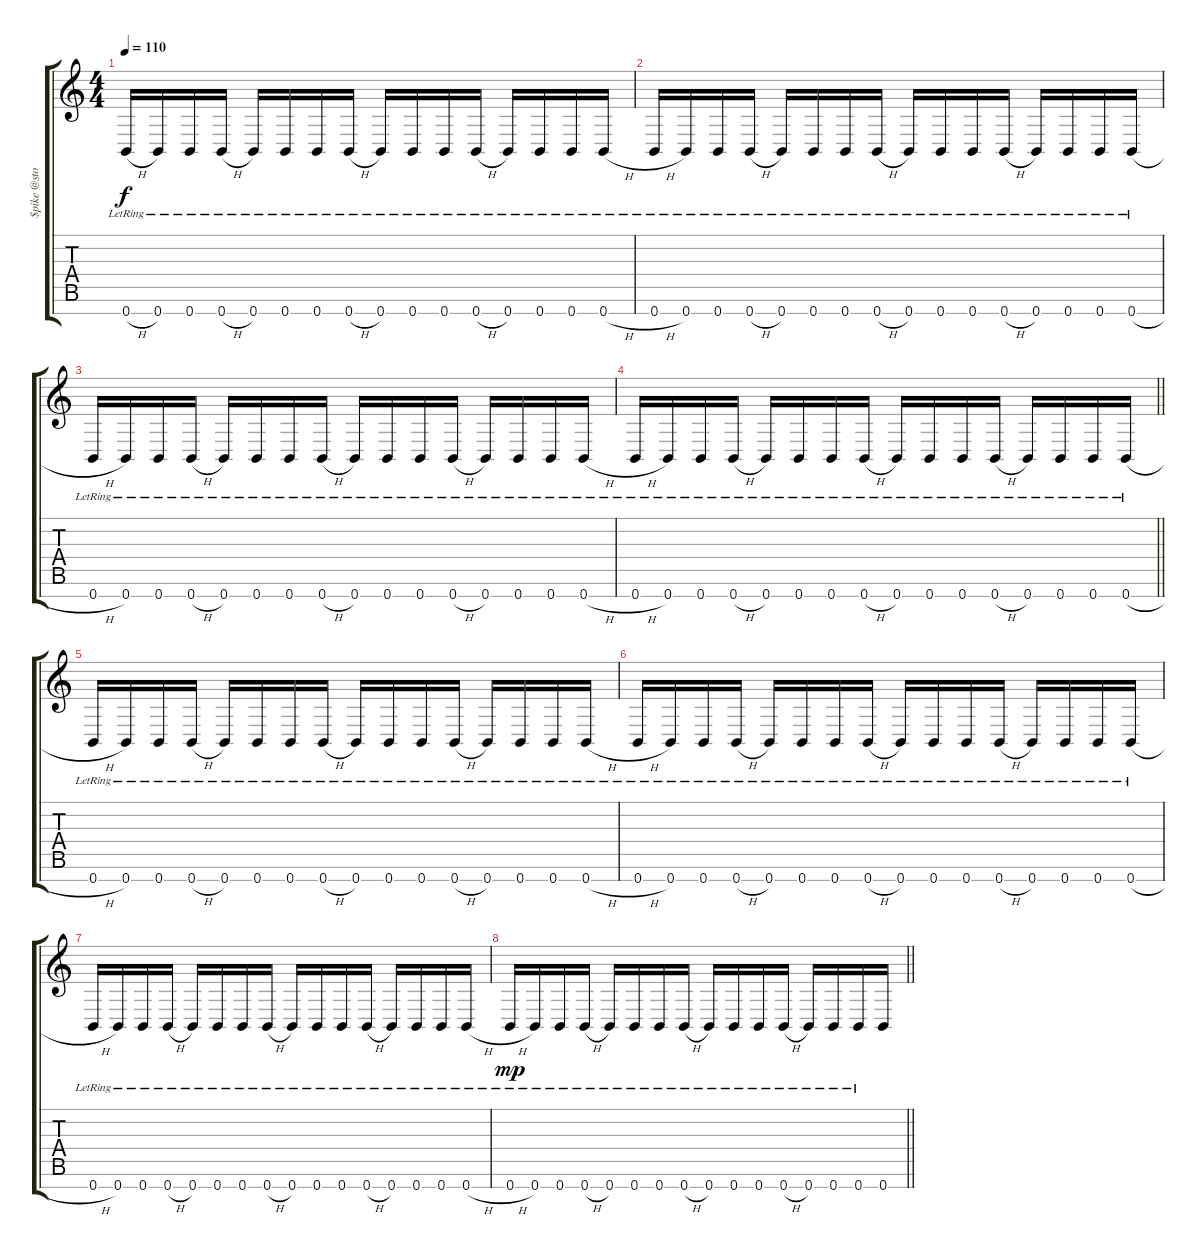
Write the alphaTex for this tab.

\track ("$pike @ston" "$pike @sto") {instrument distortionguitar}
\staff {score tabs}
\tuning (E4 B3 G3 D3 A2 E2 B1) {hide}
\ts (4 4)
\tempo 110
\clef g2
\ks c
0.7{h lr}.16{dy f} 0.7{lr}.16 0.7{lr}.16 0.7{h lr}.16 0.7{lr}.16 0.7{lr}.16 0.7{lr}.16 0.7{h lr}.16 0.7{lr}.16 0.7{lr}.16 0.7{lr}.16 0.7{h lr}.16 0.7{lr}.16 0.7{lr}.16 0.7{lr}.16 0.7{h lr}.16 |
0.7{h lr}.16 0.7{lr}.16 0.7{lr}.16 0.7{h lr}.16 0.7{lr}.16 0.7{lr}.16 0.7{lr}.16 0.7{h lr}.16 0.7{lr}.16 0.7{lr}.16 0.7{lr}.16 0.7{h lr}.16 0.7{lr}.16 0.7{lr}.16 0.7{lr}.16 0.7{h lr}.16 |
0.7{h lr}.16 0.7{lr}.16 0.7{lr}.16 0.7{h lr}.16 0.7{lr}.16 0.7{lr}.16 0.7{lr}.16 0.7{h lr}.16 0.7{lr}.16 0.7{lr}.16 0.7{lr}.16 0.7{h lr}.16 0.7{lr}.16 0.7{lr}.16 0.7{lr}.16 0.7{h lr}.16 |
\barLineRight lightlight
0.7{h lr}.16 0.7{lr}.16 0.7{lr}.16 0.7{h lr}.16 0.7{lr}.16 0.7{lr}.16 0.7{lr}.16 0.7{h lr}.16 0.7{lr}.16 0.7{lr}.16 0.7{lr}.16 0.7{h lr}.16 0.7{lr}.16 0.7{lr}.16 0.7{lr}.16 0.7{h lr}.16 |
0.7{h lr}.16 0.7{lr}.16 0.7{lr}.16 0.7{h lr}.16 0.7{lr}.16 0.7{lr}.16 0.7{lr}.16 0.7{h lr}.16 0.7{lr}.16 0.7{lr}.16 0.7{lr}.16 0.7{h lr}.16 0.7{lr}.16 0.7{lr}.16 0.7{lr}.16 0.7{h lr}.16 |
0.7{h lr}.16 0.7{lr}.16 0.7{lr}.16 0.7{h lr}.16 0.7{lr}.16 0.7{lr}.16 0.7{lr}.16 0.7{h lr}.16 0.7{lr}.16 0.7{lr}.16 0.7{lr}.16 0.7{h lr}.16 0.7{lr}.16 0.7{lr}.16 0.7{lr}.16 0.7{h lr}.16 |
0.7{h lr}.16 0.7{lr}.16 0.7{lr}.16 0.7{h lr}.16 0.7{lr}.16 0.7{lr}.16 0.7{lr}.16 0.7{h lr}.16 0.7{lr}.16 0.7{lr}.16 0.7{lr}.16 0.7{h lr}.16 0.7{lr}.16 0.7{lr}.16 0.7{lr}.16 0.7{h lr}.16 |
\barLineRight lightlight
0.7{h lr}.16{dy mp} 0.7{lr}.16 0.7{lr}.16 0.7{h lr}.16 0.7{lr}.16 0.7{lr}.16 0.7{lr}.16 0.7{h lr}.16 0.7{lr}.16 0.7{lr}.16 0.7{lr}.16 0.7{h lr}.16 0.7{lr}.16 0.7{lr}.16 0.7{lr}.16 0.7.16
